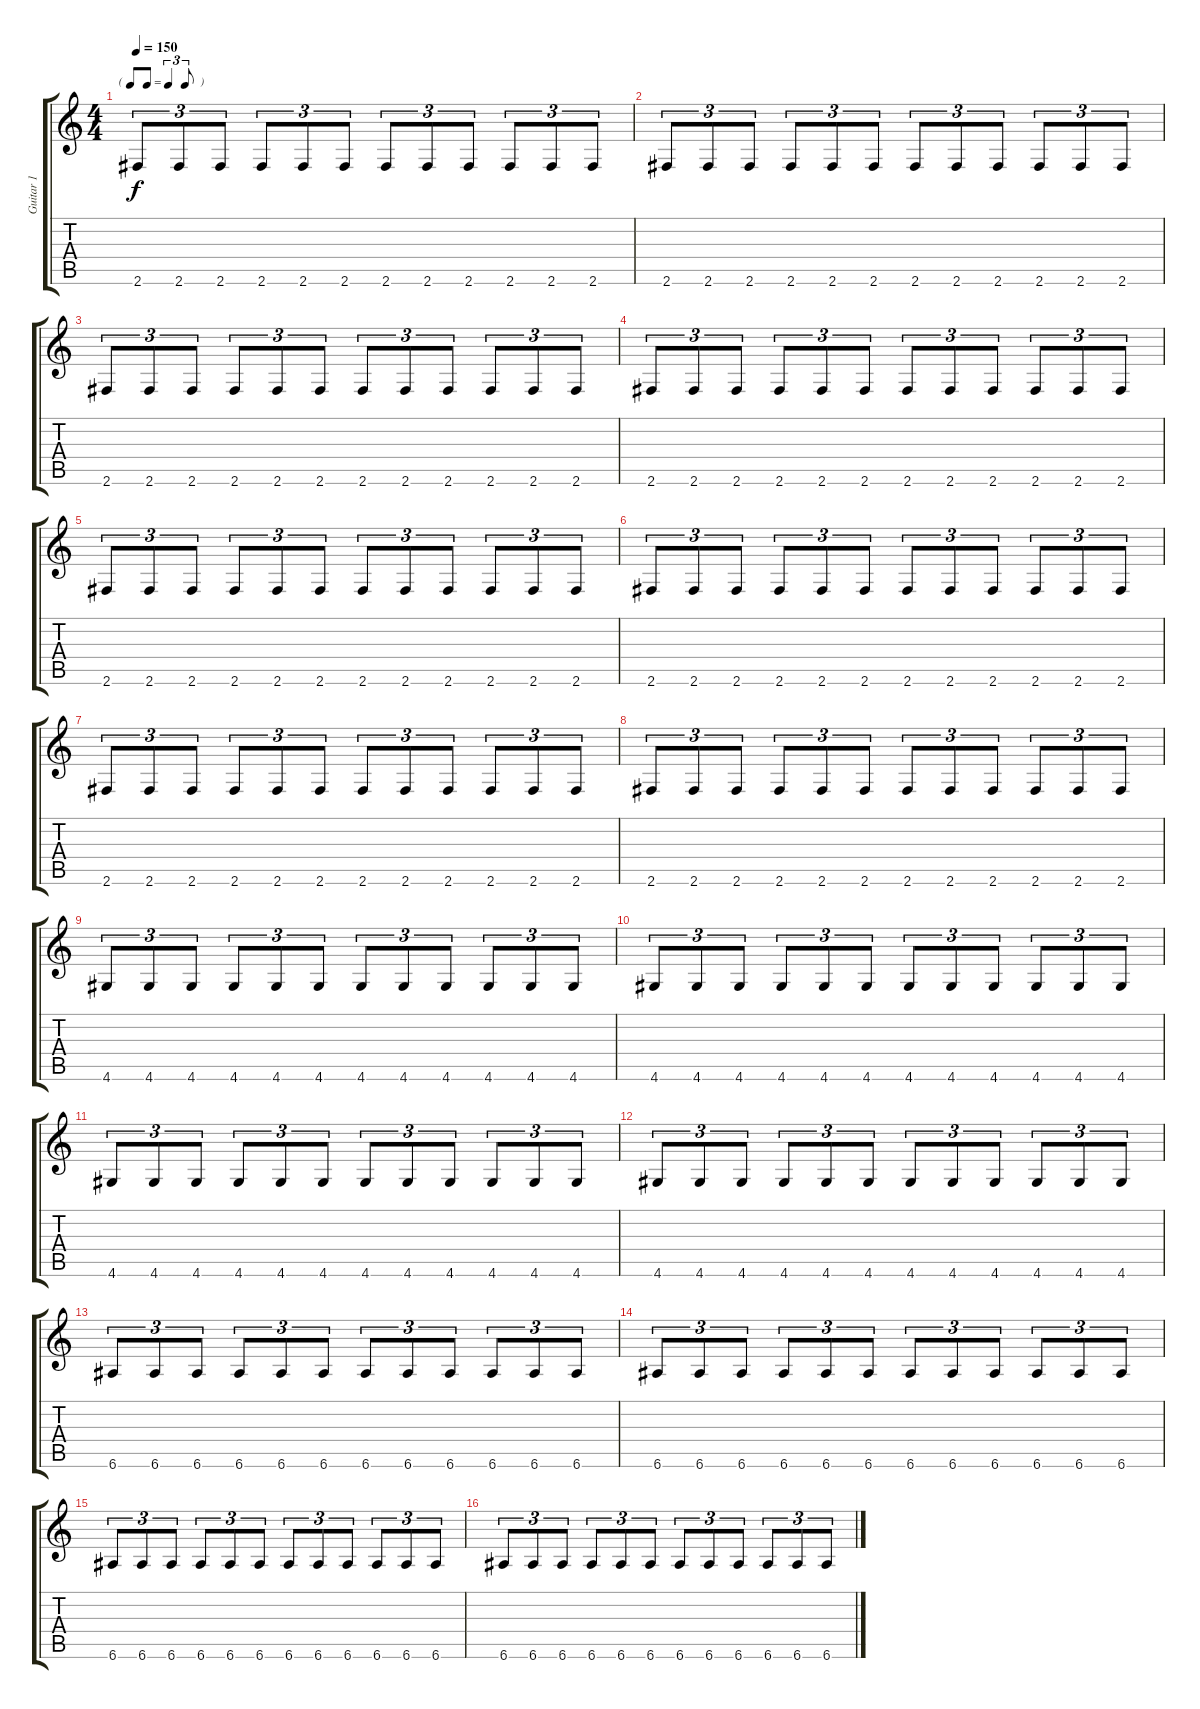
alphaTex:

\track ("Guitar 1" "Guitar 1") {instrument overdrivenguitar}
\staff {score tabs}
\tuning (E4 B3 G3 D3 A2 E2) {hide}
\ts (4 4)
\tf triplet8th
\tempo 150
\clef g2
\ks c
2.6.8{tu (3 2) dy f} 2.6.8{tu (3 2)} 2.6.8{tu (3 2)} 2.6.8{tu (3 2)} 2.6.8{tu (3 2)} 2.6.8{tu (3 2)} 2.6.8{tu (3 2)} 2.6.8{tu (3 2)} 2.6.8{tu (3 2)} 2.6.8{tu (3 2)} 2.6.8{tu (3 2)} 2.6.8{tu (3 2)} |
2.6.8{tu (3 2)} 2.6.8{tu (3 2)} 2.6.8{tu (3 2)} 2.6.8{tu (3 2)} 2.6.8{tu (3 2)} 2.6.8{tu (3 2)} 2.6.8{tu (3 2)} 2.6.8{tu (3 2)} 2.6.8{tu (3 2)} 2.6.8{tu (3 2)} 2.6.8{tu (3 2)} 2.6.8{tu (3 2)} |
2.6.8{tu (3 2)} 2.6.8{tu (3 2)} 2.6.8{tu (3 2)} 2.6.8{tu (3 2)} 2.6.8{tu (3 2)} 2.6.8{tu (3 2)} 2.6.8{tu (3 2)} 2.6.8{tu (3 2)} 2.6.8{tu (3 2)} 2.6.8{tu (3 2)} 2.6.8{tu (3 2)} 2.6.8{tu (3 2)} |
2.6.8{tu (3 2)} 2.6.8{tu (3 2)} 2.6.8{tu (3 2)} 2.6.8{tu (3 2)} 2.6.8{tu (3 2)} 2.6.8{tu (3 2)} 2.6.8{tu (3 2)} 2.6.8{tu (3 2)} 2.6.8{tu (3 2)} 2.6.8{tu (3 2)} 2.6.8{tu (3 2)} 2.6.8{tu (3 2)} |
2.6.8{tu (3 2)} 2.6.8{tu (3 2)} 2.6.8{tu (3 2)} 2.6.8{tu (3 2)} 2.6.8{tu (3 2)} 2.6.8{tu (3 2)} 2.6.8{tu (3 2)} 2.6.8{tu (3 2)} 2.6.8{tu (3 2)} 2.6.8{tu (3 2)} 2.6.8{tu (3 2)} 2.6.8{tu (3 2)} |
2.6.8{tu (3 2)} 2.6.8{tu (3 2)} 2.6.8{tu (3 2)} 2.6.8{tu (3 2)} 2.6.8{tu (3 2)} 2.6.8{tu (3 2)} 2.6.8{tu (3 2)} 2.6.8{tu (3 2)} 2.6.8{tu (3 2)} 2.6.8{tu (3 2)} 2.6.8{tu (3 2)} 2.6.8{tu (3 2)} |
2.6.8{tu (3 2)} 2.6.8{tu (3 2)} 2.6.8{tu (3 2)} 2.6.8{tu (3 2)} 2.6.8{tu (3 2)} 2.6.8{tu (3 2)} 2.6.8{tu (3 2)} 2.6.8{tu (3 2)} 2.6.8{tu (3 2)} 2.6.8{tu (3 2)} 2.6.8{tu (3 2)} 2.6.8{tu (3 2)} |
2.6.8{tu (3 2)} 2.6.8{tu (3 2)} 2.6.8{tu (3 2)} 2.6.8{tu (3 2)} 2.6.8{tu (3 2)} 2.6.8{tu (3 2)} 2.6.8{tu (3 2)} 2.6.8{tu (3 2)} 2.6.8{tu (3 2)} 2.6.8{tu (3 2)} 2.6.8{tu (3 2)} 2.6.8{tu (3 2)} |
4.6.8{tu (3 2)} 4.6.8{tu (3 2)} 4.6.8{tu (3 2)} 4.6.8{tu (3 2)} 4.6.8{tu (3 2)} 4.6.8{tu (3 2)} 4.6.8{tu (3 2)} 4.6.8{tu (3 2)} 4.6.8{tu (3 2)} 4.6.8{tu (3 2)} 4.6.8{tu (3 2)} 4.6.8{tu (3 2)} |
4.6.8{tu (3 2)} 4.6.8{tu (3 2)} 4.6.8{tu (3 2)} 4.6.8{tu (3 2)} 4.6.8{tu (3 2)} 4.6.8{tu (3 2)} 4.6.8{tu (3 2)} 4.6.8{tu (3 2)} 4.6.8{tu (3 2)} 4.6.8{tu (3 2)} 4.6.8{tu (3 2)} 4.6.8{tu (3 2)} |
4.6.8{tu (3 2)} 4.6.8{tu (3 2)} 4.6.8{tu (3 2)} 4.6.8{tu (3 2)} 4.6.8{tu (3 2)} 4.6.8{tu (3 2)} 4.6.8{tu (3 2)} 4.6.8{tu (3 2)} 4.6.8{tu (3 2)} 4.6.8{tu (3 2)} 4.6.8{tu (3 2)} 4.6.8{tu (3 2)} |
4.6.8{tu (3 2)} 4.6.8{tu (3 2)} 4.6.8{tu (3 2)} 4.6.8{tu (3 2)} 4.6.8{tu (3 2)} 4.6.8{tu (3 2)} 4.6.8{tu (3 2)} 4.6.8{tu (3 2)} 4.6.8{tu (3 2)} 4.6.8{tu (3 2)} 4.6.8{tu (3 2)} 4.6.8{tu (3 2)} |
6.6.8{tu (3 2)} 6.6.8{tu (3 2)} 6.6.8{tu (3 2)} 6.6.8{tu (3 2)} 6.6.8{tu (3 2)} 6.6.8{tu (3 2)} 6.6.8{tu (3 2)} 6.6.8{tu (3 2)} 6.6.8{tu (3 2)} 6.6.8{tu (3 2)} 6.6.8{tu (3 2)} 6.6.8{tu (3 2)} |
6.6.8{tu (3 2)} 6.6.8{tu (3 2)} 6.6.8{tu (3 2)} 6.6.8{tu (3 2)} 6.6.8{tu (3 2)} 6.6.8{tu (3 2)} 6.6.8{tu (3 2)} 6.6.8{tu (3 2)} 6.6.8{tu (3 2)} 6.6.8{tu (3 2)} 6.6.8{tu (3 2)} 6.6.8{tu (3 2)} |
6.6.8{tu (3 2)} 6.6.8{tu (3 2)} 6.6.8{tu (3 2)} 6.6.8{tu (3 2)} 6.6.8{tu (3 2)} 6.6.8{tu (3 2)} 6.6.8{tu (3 2)} 6.6.8{tu (3 2)} 6.6.8{tu (3 2)} 6.6.8{tu (3 2)} 6.6.8{tu (3 2)} 6.6.8{tu (3 2)} |
6.6.8{tu (3 2)} 6.6.8{tu (3 2)} 6.6.8{tu (3 2)} 6.6.8{tu (3 2)} 6.6.8{tu (3 2)} 6.6.8{tu (3 2)} 6.6.8{tu (3 2)} 6.6.8{tu (3 2)} 6.6.8{tu (3 2)} 6.6.8{tu (3 2)} 6.6.8{tu (3 2)} 6.6.8{tu (3 2)}
